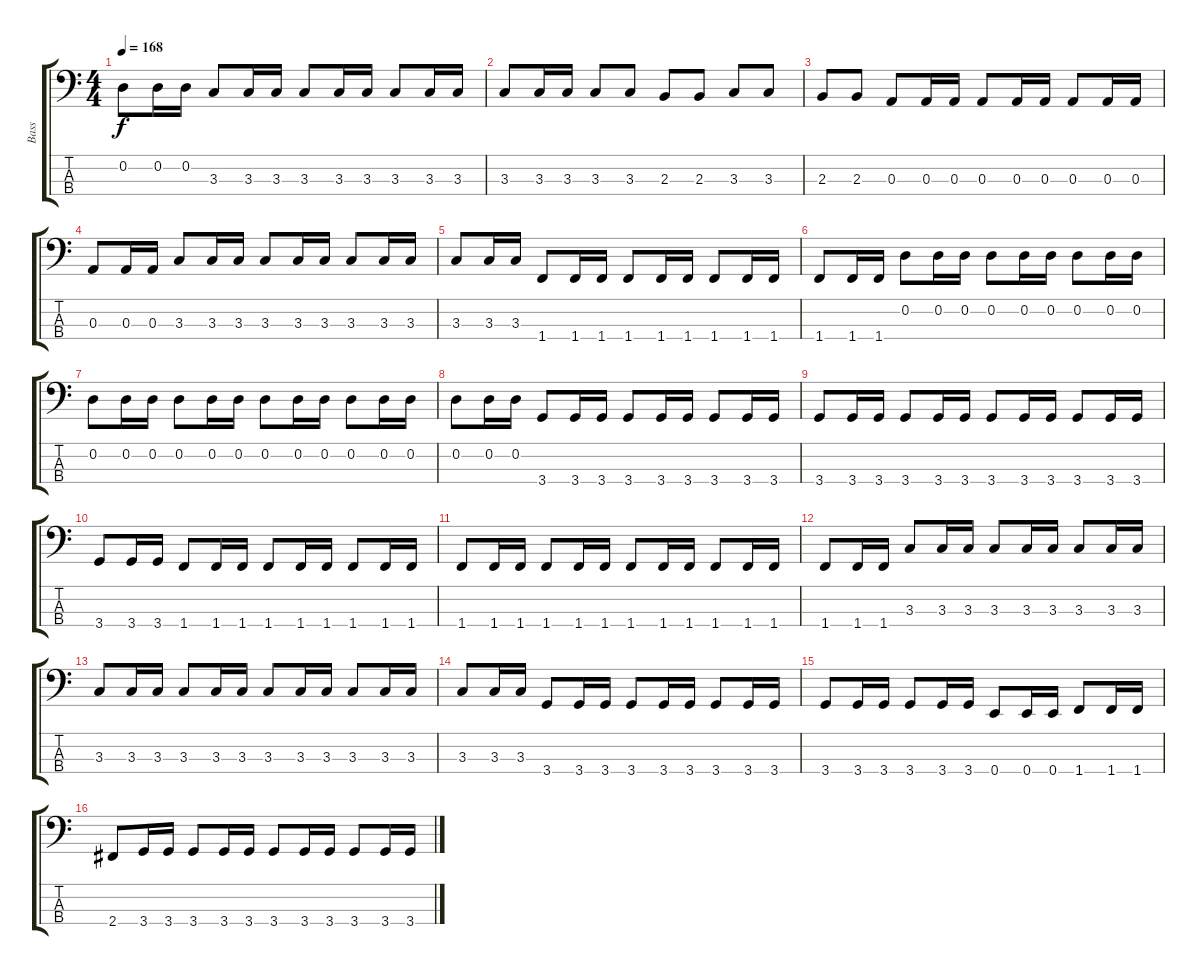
\track ("Bass" "Bass") {instrument electricbassfinger}
\staff {score tabs}
\tuning (G2 D2 A1 E1) {hide}
\ts (4 4)
\tempo 168
\clef f4
\ks c
0.2.8{dy f} 0.2.16 0.2.16 3.3.8 3.3.16 3.3.16 3.3.8 3.3.16 3.3.16 3.3.8 3.3.16 3.3.16 |
3.3.8 3.3.16 3.3.16 3.3.8 3.3.8 2.3.8 2.3.8 3.3.8 3.3.8 |
2.3.8 2.3.8 0.3.8 0.3.16 0.3.16 0.3.8 0.3.16 0.3.16 0.3.8 0.3.16 0.3.16 |
0.3.8 0.3.16 0.3.16 3.3.8 3.3.16 3.3.16 3.3.8 3.3.16 3.3.16 3.3.8 3.3.16 3.3.16 |
3.3.8 3.3.16 3.3.16 1.4.8 1.4.16 1.4.16 1.4.8 1.4.16 1.4.16 1.4.8 1.4.16 1.4.16 |
1.4.8 1.4.16 1.4.16 0.2.8 0.2.16 0.2.16 0.2.8 0.2.16 0.2.16 0.2.8 0.2.16 0.2.16 |
0.2.8 0.2.16 0.2.16 0.2.8 0.2.16 0.2.16 0.2.8 0.2.16 0.2.16 0.2.8 0.2.16 0.2.16 |
0.2.8 0.2.16 0.2.16 3.4.8 3.4.16 3.4.16 3.4.8 3.4.16 3.4.16 3.4.8 3.4.16 3.4.16 |
3.4.8 3.4.16 3.4.16 3.4.8 3.4.16 3.4.16 3.4.8 3.4.16 3.4.16 3.4.8 3.4.16 3.4.16 |
3.4.8 3.4.16 3.4.16 1.4.8 1.4.16 1.4.16 1.4.8 1.4.16 1.4.16 1.4.8 1.4.16 1.4.16 |
1.4.8 1.4.16 1.4.16 1.4.8 1.4.16 1.4.16 1.4.8 1.4.16 1.4.16 1.4.8 1.4.16 1.4.16 |
1.4.8 1.4.16 1.4.16 3.3.8 3.3.16 3.3.16 3.3.8 3.3.16 3.3.16 3.3.8 3.3.16 3.3.16 |
3.3.8 3.3.16 3.3.16 3.3.8 3.3.16 3.3.16 3.3.8 3.3.16 3.3.16 3.3.8 3.3.16 3.3.16 |
3.3.8 3.3.16 3.3.16 3.4.8 3.4.16 3.4.16 3.4.8 3.4.16 3.4.16 3.4.8 3.4.16 3.4.16 |
3.4.8 3.4.16 3.4.16 3.4.8 3.4.16 3.4.16 0.4.8 0.4.16 0.4.16 1.4.8 1.4.16 1.4.16 |
2.4.8 3.4.16 3.4.16 3.4.8 3.4.16 3.4.16 3.4.8 3.4.16 3.4.16 3.4.8 3.4.16 3.4.16
